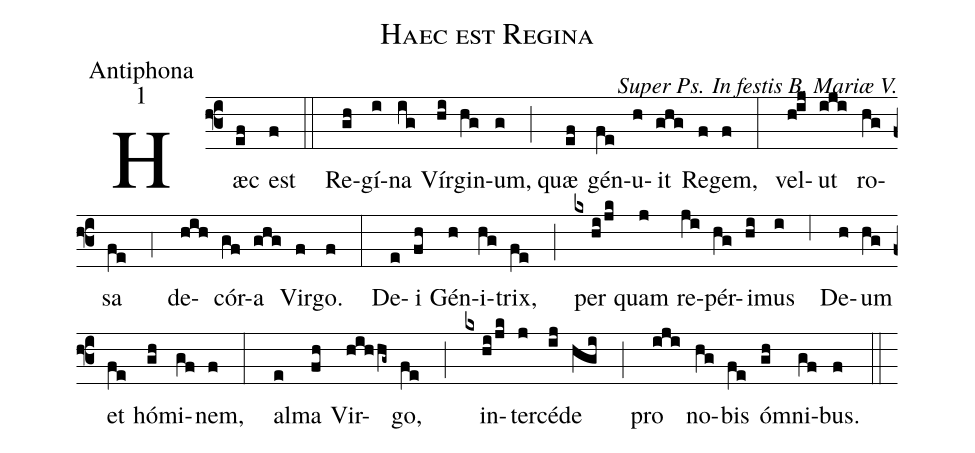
name:Haec est Regina;
office-part:Antiphona;
mode:1;
commentary:Super Ps. In festis B. Mariæ V.;
%%
(f3)Hæc(ef) est(f ::) Re(gh)gí(i)na(ig) Vír(hi)gin(hg)um, (g ;)quæ(ef) gén(fe)u(h)it(ghg) Reg(f)em,(f :) vel(h!ij)ut(iji) ro(hg)sa(fe ,4) de(hih)cór(gf)a(ghg) Vir(f)go.(f :)  De(e)i(fh) Gén(h)i(hg)trix,(fe ;) per(kx/hi/jk) quam(j) re(ji)pér(hg)i(hi)mus(i ,6) De(h)um(hg) et(fe) hóm(gh)i(gf)nem,(f :) al(e)ma(fh) Vir(hih/hg~)go,(fe ;) in(kx/hi/jk)ter(j)céd(ij)e(hgi ;) pro(iji) no(hg)bis(fe) óm(gh)ni(gf)bus.(f ::)
